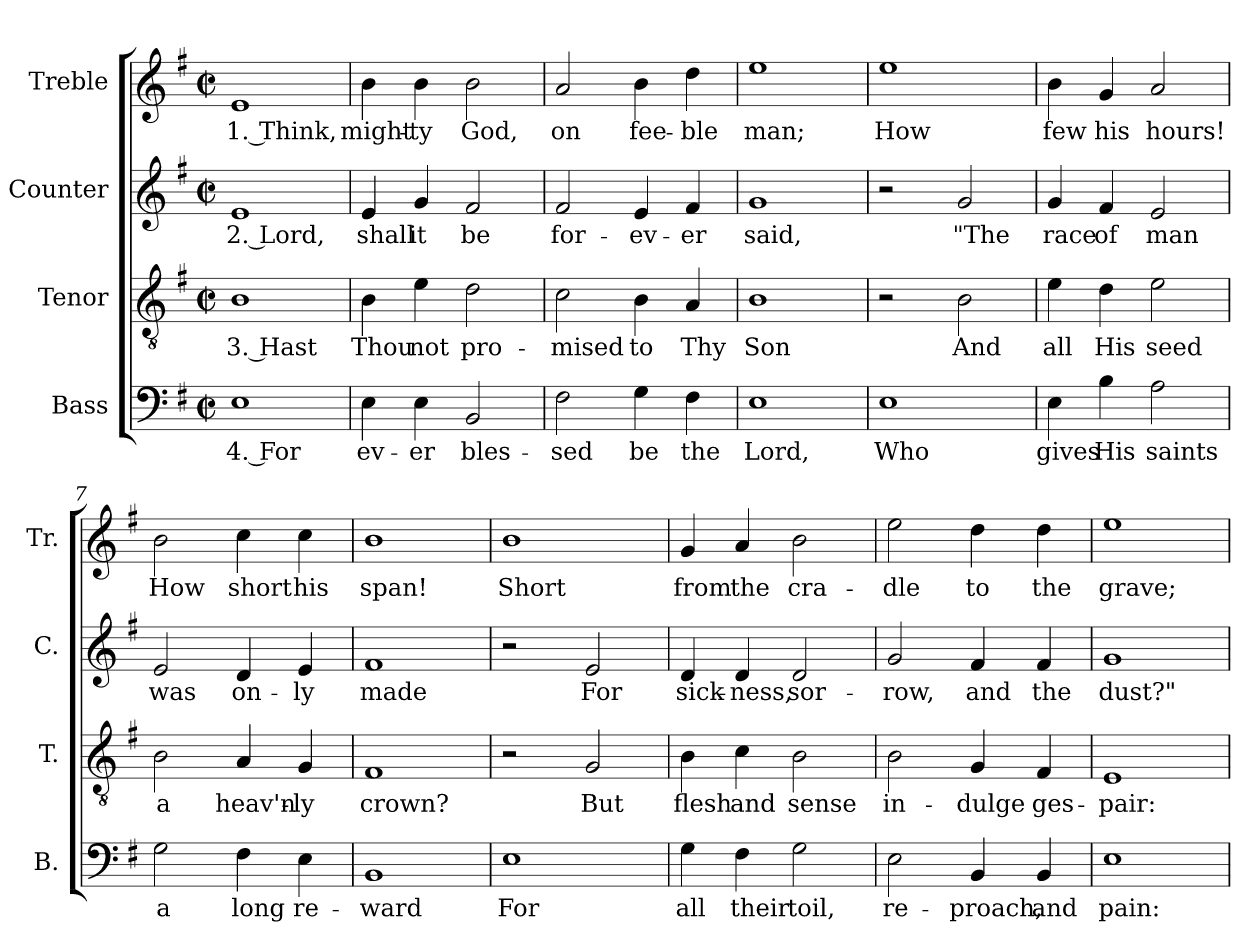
**kern	**text	**kern	**text	**kern	**text	**kern	**text
*part4	*part4	*part3	*part3	*part2	*part2	*part1	*part1
*staff4	*staff4	*staff3	*staff3	*staff2	*staff2	*staff1	*staff1
*I"Bass	*	*I"Tenor	*	*I"Counter	*	*I"Treble	*
*I'B.	*	*I'T.	*	*I'C.	*	*I'Tr.	*
*clefF4	*	*clefGv2	*	*clefG2	*	*clefG2	*
*k[f#]	*	*k[f#]	*	*k[f#]	*	*k[f#]	*
*M4/4	*	*M4/4	*	*M4/4	*	*M4/4	*
*met(c|)	*	*met(c|)	*	*met(c|)	*	*met(c|)	*
=1	=1	=1	=1	=1	=1	=1	=1
1E	4. For	1B	3. Hast	1e	2. Lord,	1e	1. Think,
=2	=2	=2	=2	=2	=2	=2	=2
4E\	ev-	4B\	Thou	4e/	shall	4b\	might-
4E\	-er	4e\	not	4g/	it	4b\	-ty
2BB/	bles-	2d\	pro-	2f#/	be	2b\	God,
=3	=3	=3	=3	=3	=3	=3	=3
2F#\	-sed	2c\	-mised	2f#/	for-	2a/	on
4G\	be	4B\	to	4e/	-ev-	4b\	fee-
4F#\	the	4A/	Thy	4f#/	-er	4dd\	-ble
=4	=4	=4	=4	=4	=4	=4	=4
1E	Lord,	1B	Son	1g	said,	1ee	man;
=5	=5	=5	=5	=5	=5	=5	=5
1E	Who	2r	.	2r	.	1ee	How
.	.	2B\	And	2g/	"The	.	.
=6	=6	=6	=6	=6	=6	=6	=6
4E\	gives	4e\	all	4g/	race	4b\	few
4B\	His	4d\	His	4f#/	of	4g/	his
2A\	saints	2e\	seed	2e/	man	2a/	hours!
=7	=7	=7	=7	=7	=7	=7	=7
2G\	a	2B\	a	2e/	was	2b\	How
4F#\	long	4A/	heav'n-	4d/	on-	4cc\	short
4E\	re-	4G/	-ly	4e/	-ly	4cc\	his
=8	=8	=8	=8	=8	=8	=8	=8
1BB	-ward	1F#	crown?	1f#	made	1b	span!
=9	=9	=9	=9	=9	=9	=9	=9
1E	For	2r	.	2r	.	1b	Short
.	.	2G/	But	2e/	For	.	.
=10	=10	=10	=10	=10	=10	=10	=10
4G\	all	4B\	flesh	4d/	sick-	4g/	from
4F#\	their	4c\	and	4d/	-ness,	4a/	the
2G\	toil,	2B\	sense	2d/	sor-	2b\	cra-
=11	=11	=11	=11	=11	=11	=11	=11
2E\	re-	2B\	in-	2g/	-row,	2ee\	-dle
4BB/	-proach,	4G/	-dulge	4f#/	and	4dd\	to
4BB/	and	4F#/	ges-	4f#/	the	4dd\	the
=12	=12	=12	=12	=12	=12	=12	=12
1E	pain:	1E	-pair:	1g	dust?"	1ee	grave;
=	=	=	=	=	=	=	=
*-	*-	*-	*-	*-	*-	*-	*-
